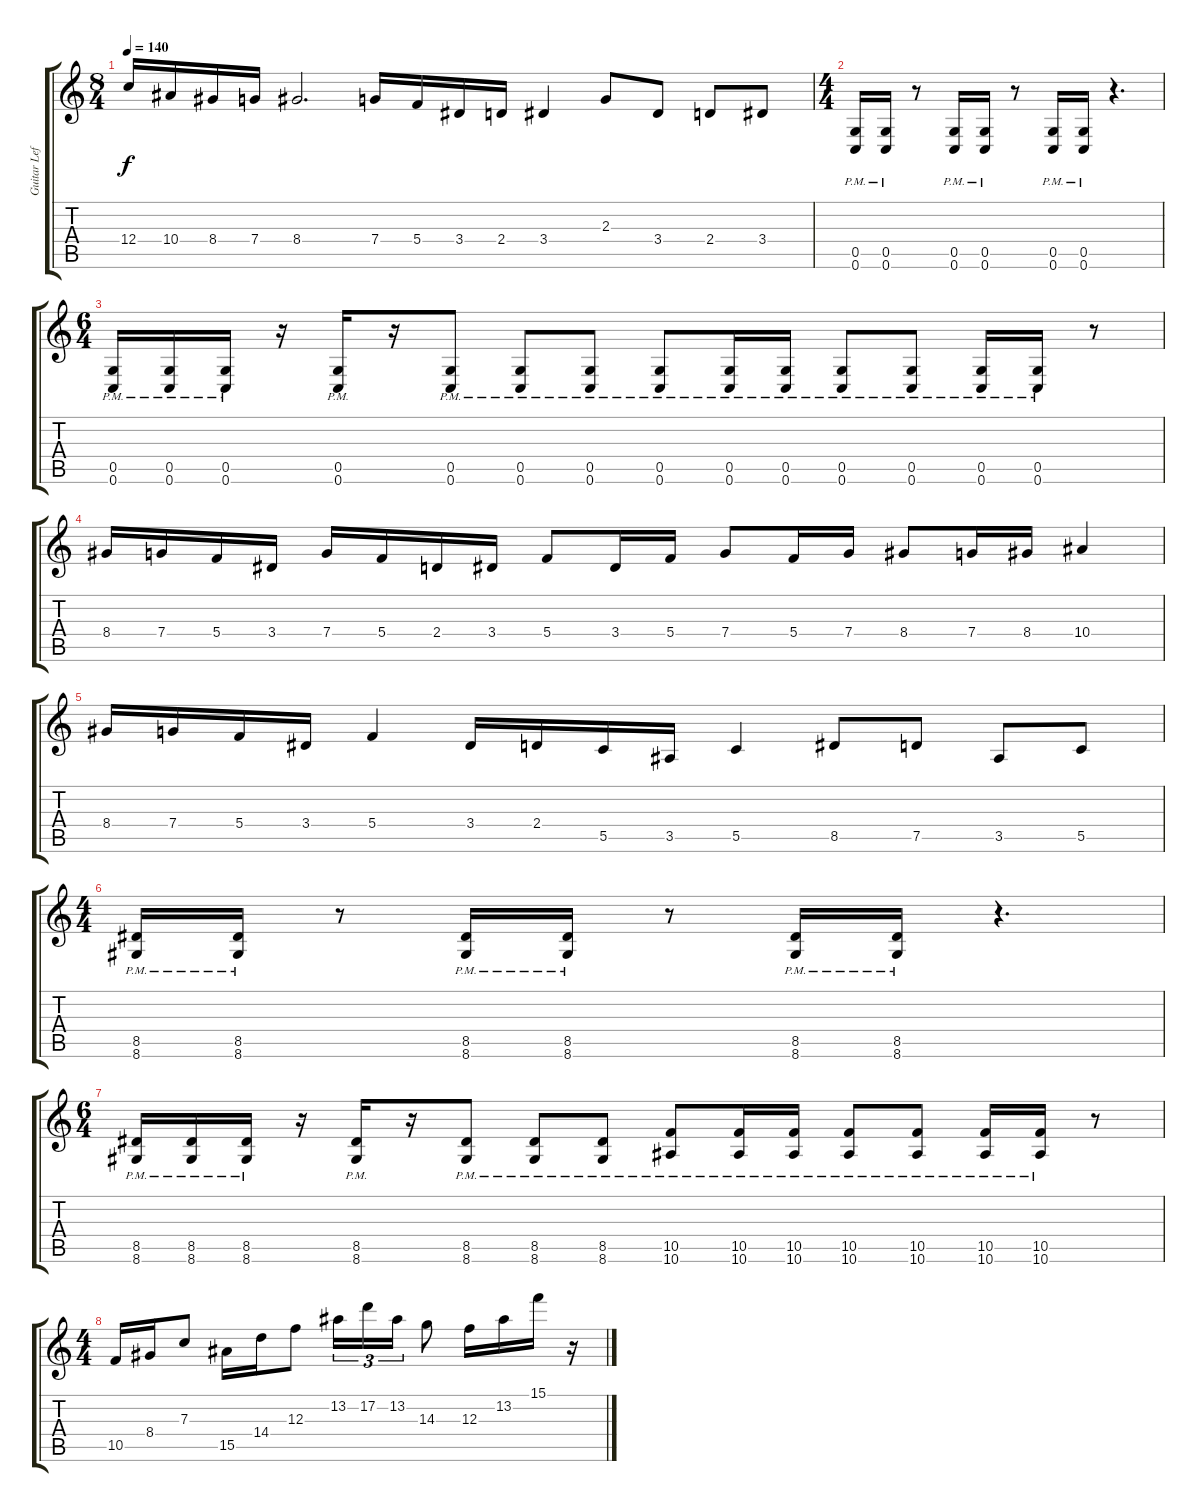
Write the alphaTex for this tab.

\track ("Guitar Left" "Guitar Lef") {instrument distortionguitar}
\staff {score tabs}
\tuning (D4 A3 F3 C3 G2 C2) {hide}
\ts (8 4)
\tempo 140
\clef g2
\ks c
12.4.16{dy f} 10.4.16 8.4.16 7.4.16 8.4.2{d} 7.4.16 5.4.16 3.4.16 2.4.16 3.4.4 2.3.8 3.4.8 2.4.8 3.4.8 |
\ts (4 4)
(0.5{pm} 0.6{pm}).16 (0.5{pm} 0.6{pm}).16 r.8 (0.5{pm} 0.6{pm}).16 (0.5{pm} 0.6{pm}).16 r.8 (0.5{pm} 0.6{pm}).16 (0.5{pm} 0.6{pm}).16 r.4{d} |
\ts (6 4)
(0.5{pm} 0.6{pm}).16 (0.5{pm} 0.6{pm}).16 (0.5{pm} 0.6{pm}).16 r.16 (0.5{pm} 0.6{pm}).16 r.16 (0.5{pm} 0.6{pm}).8 (0.5{pm} 0.6{pm}).8 (0.5{pm} 0.6{pm}).8 (0.5{pm} 0.6{pm}).8 (0.5{pm} 0.6{pm}).16 (0.5{pm} 0.6{pm}).16 (0.5{pm} 0.6{pm}).8 (0.5{pm} 0.6{pm}).8 (0.5{pm} 0.6{pm}).16 (0.5{pm} 0.6{pm}).16 r.8 |
8.4.16 7.4.16 5.4.16 3.4.16 7.4.16 5.4.16 2.4.16 3.4.16 5.4.8 3.4.16 5.4.16 7.4.8 5.4.16 7.4.16 8.4.8 7.4.16 8.4.16 10.4.4 |
8.4.16 7.4.16 5.4.16 3.4.16 5.4.4 3.4.16 2.4.16 5.5.16 3.5.16 5.5.4 8.5.8 7.5.8 3.5.8 5.5.8 |
\ts (4 4)
(8.5{pm} 8.6{pm}).16 (8.5{pm} 8.6{pm}).16 r.8 (8.5{pm} 8.6{pm}).16 (8.5{pm} 8.6{pm}).16 r.8 (8.5{pm} 8.6{pm}).16 (8.5{pm} 8.6{pm}).16 r.4{d} |
\ts (6 4)
(8.5{pm} 8.6{pm}).16 (8.5{pm} 8.6{pm}).16 (8.5{pm} 8.6{pm}).16 r.16 (8.5{pm} 8.6{pm}).16 r.16 (8.5{pm} 8.6{pm}).8 (8.5{pm} 8.6{pm}).8 (8.5{pm} 8.6{pm}).8 (10.5{pm} 10.6{pm}).8 (10.5{pm} 10.6{pm}).16 (10.5{pm} 10.6{pm}).16 (10.5{pm} 10.6{pm}).8 (10.5{pm} 10.6{pm}).8 (10.5{pm} 10.6{pm}).16 (10.5{pm} 10.6{pm}).16 r.8 |
\ts (4 4)
10.5.16 8.4.16 7.3.8 15.5.16 14.4.16 12.3.8 13.2.16{tu (3 2)} 17.2.16{tu (3 2)} 13.2.16{tu (3 2)} 14.3.8 12.3.16 13.2.16 15.1.16 r.16
